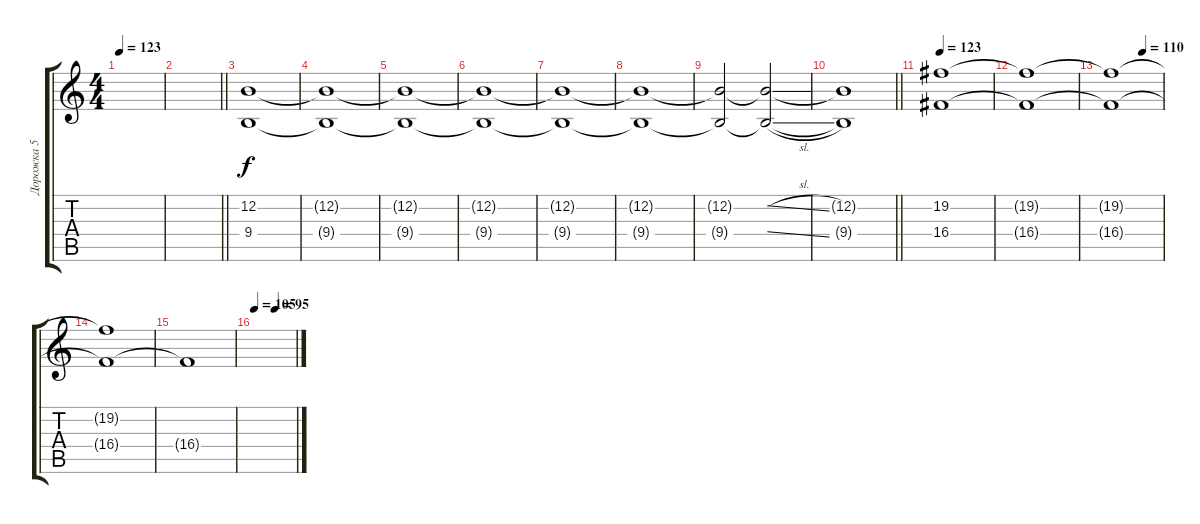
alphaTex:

\track ("Дорожка 5" "Дорожка 5") {instrument voiceoohs}
\staff {score tabs}
\tuning (E4 B3 G3 D3 A2 E2) {hide}
\ts (4 4)
\tempo 123
\clef g2
\ks c
|
\barLineRight lightlight
|
(12.2 9.4).1 |
(12.2{t} 9.4{t}).1 |
(12.2{t} 9.4{t}).1 |
(12.2{t} 9.4{t}).1 |
(12.2{t} 9.4{t}).1 |
(12.2{t} 9.4{t}).1 |
(12.2{t} 9.4{t}).2 (12.2{sl t} 9.4{sl t}).2 |
\barLineRight lightlight
(12.2{t} 9.4{t}).1 |
\tempo 123
(19.2 16.4).1 |
(19.2{t} 16.4{t}).1 |
\tempo (110 0.625)
(19.2{t} 16.4{t}).1 |
(19.2{t} 16.4{t}).1 |
16.4{t}.1 |
\tempo 105
\tempo (95 0.5)
